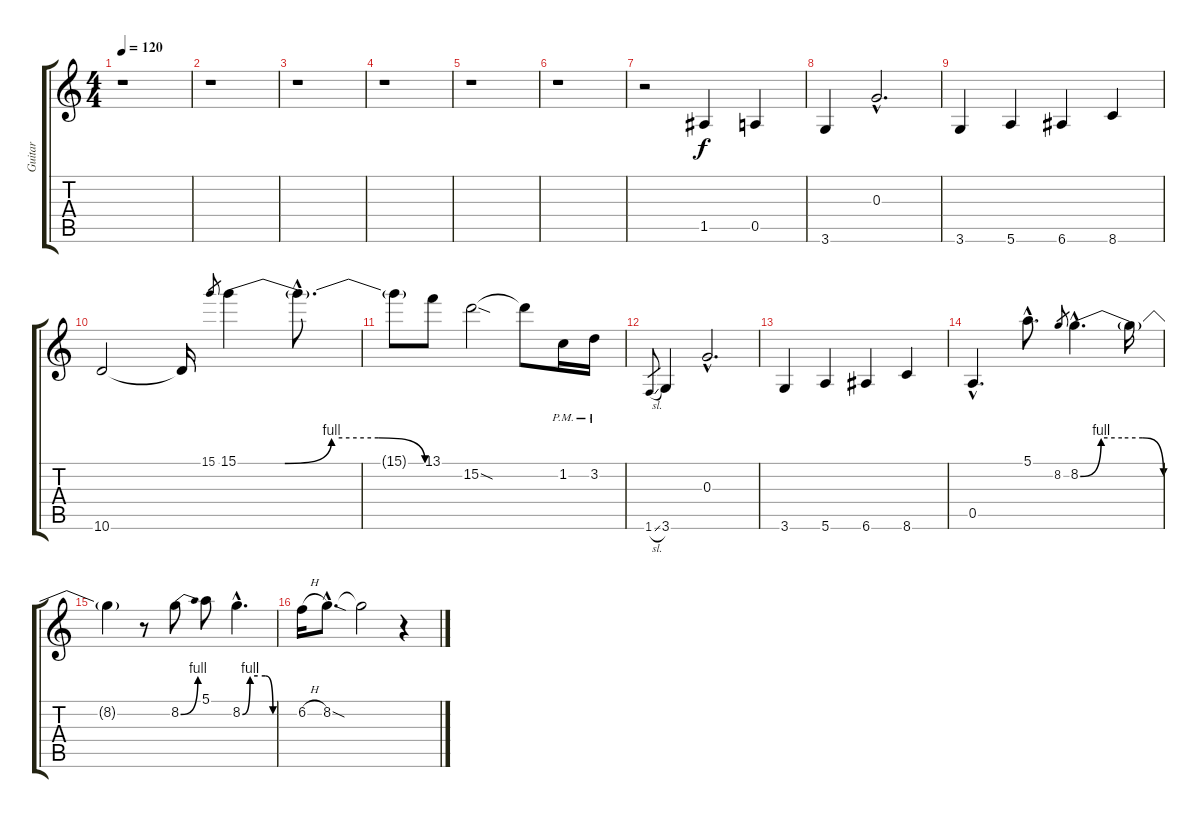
\track ("Guitar" "Guitar") {instrument distortionguitar}
\staff {score tabs}
\tuning (E4 B3 G3 D3 A2 E2) {hide}
\ts (4 4)
\tempo 120
\clef g2
\ks c
r.1{dy f} |
r.1 |
r.1 |
r.1 |
r.1 |
r.1 |
r.2 1.5.4 0.5.4 |
3.6.4 0.3{hac}.2{d} |
3.6.4 5.6.4 6.6.4 8.6.4 |
10.6.2 10.6{t}.16 15.1.8{gr} 15.1{be (custom 0 0 15 0 30 4 45 4 60 0)}.4 15.1{hac t}.8{d} |
15.1{t}.8 13.1.8 15.2{sod}.2 15.2{t}.8 1.2{pm}.16 3.2{pm}.16 |
1.6{sl}.8{gr} 3.6.4 0.3{hac}.2{d} |
3.6.4 5.6.4 6.6.4 8.6.4 |
0.5{hac}.4{d} 5.1{hac}.8{d} 8.2.8{gr} 8.2{be (custom 0 0 15 4 30 4 45 4 60 0) hac}.4{d} 8.2{t}.16 |
8.2{t}.4 r.8 8.2{be (bend 0 0 60 4)}.8 5.1.8 8.2{be (custom 0 0 15 4 30 4 45 4 60 0) hac}.4{d} |
6.2{h}.16 8.2{sod hac}.8{d} 8.2{t}.2 r.4
